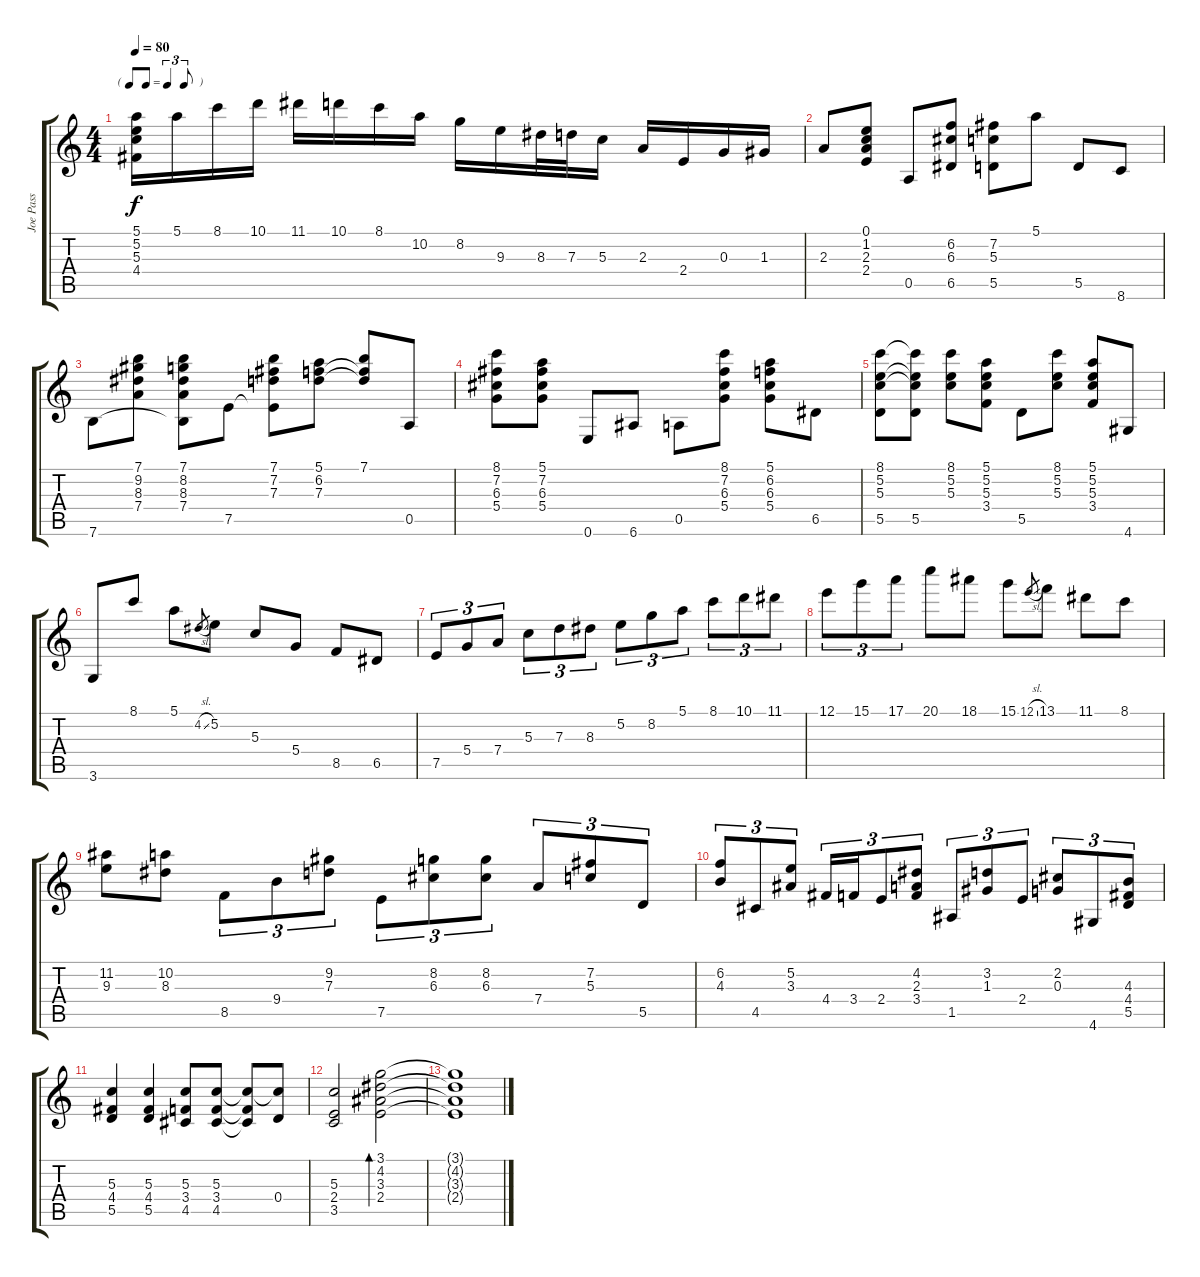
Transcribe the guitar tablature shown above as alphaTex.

\track ("Joe Pass" "Joe Pass") {instrument acousticguitarsteel}
\staff {score tabs}
\tuning (E4 B3 G3 D3 A2 E2) {hide}
\ts (4 4)
\tf triplet8th
\tempo 80
\clef g2
\ks c
(5.1 5.2 5.3 4.4).16{dy f} 5.1.16 8.1.16 10.1.16 11.1.16 10.1.16 8.1.16 10.2.16 8.2.16 9.3.16 8.3.32 7.3.32 5.3.16 2.3.16 2.4.16 0.3.16 1.3.16 |
2.3.8 (0.1 1.2 2.3 2.4).8 0.5.8 (6.2 6.3 6.5).8 (7.2 5.3 5.5).8 5.1.8 5.5.8 8.6.8 |
7.6.8 (7.1 9.2 8.3 7.4).8 (7.1 8.2 8.3 7.4 7.6{t}).8 7.5.8 (7.1 7.2 7.3 7.5{t}).8 (5.1 6.2 7.3).8 (7.1 6.2{t} 7.3{t}).8 0.5.8 |
(8.1 7.2 6.3 5.4).8 (5.1 7.2 6.3 5.4).8 0.6.8 6.6.8 0.5.8 (8.1 7.2 6.3 5.4).8 (5.1 6.2 6.3 5.4).8 6.5.8 |
(8.1 5.2 5.3 5.5).8 (8.1{t} 5.2{t} 5.3{t} 5.5).8 (8.1 5.2 5.3).8 (5.1 5.2 5.3 3.4).8 5.5.8 (8.1 5.2 5.3).8 (5.1 5.2 5.3 3.4).8 4.6.8 |
3.6.8 8.1.8 5.1.8 4.2{sl}.8{gr} 5.2.8 5.3.8 5.4.8 8.5.8 6.5.8 |
7.5.8{tu (3 2)} 5.4.8{tu (3 2)} 7.4.8{tu (3 2)} 5.3.8{tu (3 2)} 7.3.8{tu (3 2)} 8.3.8{tu (3 2)} 5.2.8{tu (3 2)} 8.2.8{tu (3 2)} 5.1.8{tu (3 2)} 8.1.8{tu (3 2)} 10.1.8{tu (3 2)} 11.1.8{tu (3 2)} |
12.1.8{tu (3 2)} 15.1.8{tu (3 2)} 17.1.8{tu (3 2)} 20.1.8 18.1.8 15.1.8 12.1{sl}.8{gr} 13.1.8 11.1.8 8.1.8 |
(11.2 9.3).8 (10.2 8.3).8 8.5.8{tu (3 2)} 9.4.8{tu (3 2)} (9.2 7.3).8{tu (3 2)} 7.5.8{tu (3 2)} (8.2 6.3).8{tu (3 2)} (8.2 6.3).8{tu (3 2)} 7.4.8{tu (3 2)} (7.2 5.3).8{tu (3 2)} 5.5.8{tu (3 2)} |
(6.2 4.3).8{tu (3 2)} 4.5.8{tu (3 2)} (5.2 3.3).8{tu (3 2)} 4.4.16{tu (3 2)} 3.4.16{tu (3 2)} 2.4.8{tu (3 2)} (4.2 2.3 3.4).8{tu (3 2)} 1.5.8{tu (3 2)} (3.2 1.3).8{tu (3 2)} 2.4.8{tu (3 2)} (2.2 0.3).8{tu (3 2)} 4.6.8{tu (3 2)} (4.3 4.4 5.5).8{tu (3 2)} |
(5.3 4.4 5.5).4 (5.3 4.4 5.5).4 (5.3 3.4 4.5).8 (5.3 3.4 4.5).8 (5.3{t} 3.4{t} 4.5{t}).8 (5.3{t} 0.4).8 |
(5.3 2.4 3.5).2 (3.1 4.2 3.3 2.4).2{bd 60} |
(3.1{t} 4.2{t} 3.3{t} 2.4{t}).1
